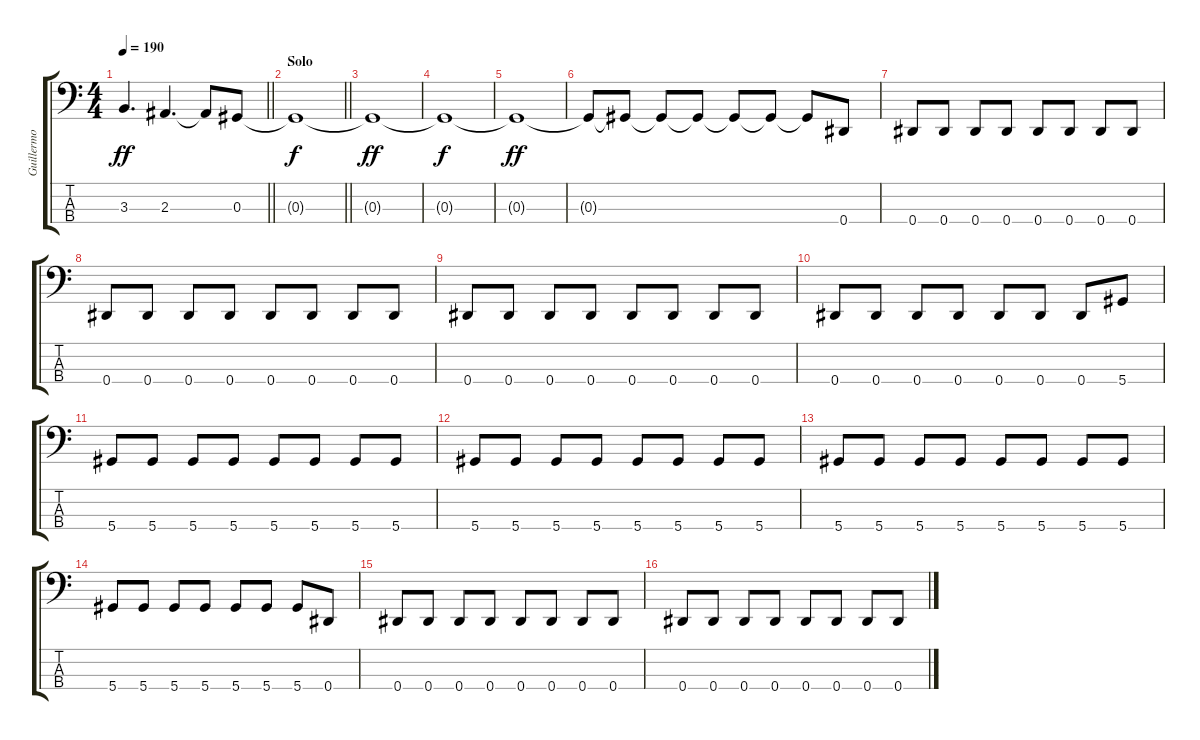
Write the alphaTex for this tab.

\track ("Guillermo Sánchez" "Guillermo ") {instrument electricbasspick}
\staff {score tabs}
\tuning (Gb2 Db2 Ab1 Eb1) {hide}
\ts (4 4)
\tempo 190
\clef f4
\barLineRight lightlight
\ks c
3.3{t}.4{d dy ff} 2.3.4{d} 2.3{t}.8 0.3.8 |
\section ("" "Solo")
\barLineRight lightlight
0.3{t}.1{dy f} |
0.3{t}.1{dy ff} |
0.3{t}.1{dy f} |
0.3{t}.1{dy ff} |
0.3{t}.8 0.3{t}.8 0.3{t}.8 0.3{t}.8 0.3{t}.8 0.3{t}.8 0.3{t}.8 0.4.8 |
0.4.8 0.4.8 0.4.8 0.4.8 0.4.8 0.4.8 0.4.8 0.4.8 |
0.4.8 0.4.8 0.4.8 0.4.8 0.4.8 0.4.8 0.4.8 0.4.8 |
0.4.8 0.4.8 0.4.8 0.4.8 0.4.8 0.4.8 0.4.8 0.4.8 |
0.4.8 0.4.8 0.4.8 0.4.8 0.4.8 0.4.8 0.4.8 5.4.8 |
5.4.8 5.4.8 5.4.8 5.4.8 5.4.8 5.4.8 5.4.8 5.4.8 |
5.4.8 5.4.8 5.4.8 5.4.8 5.4.8 5.4.8 5.4.8 5.4.8 |
5.4.8 5.4.8 5.4.8 5.4.8 5.4.8 5.4.8 5.4.8 5.4.8 |
5.4.8 5.4.8 5.4.8 5.4.8 5.4.8 5.4.8 5.4.8 0.4.8 |
0.4.8 0.4.8 0.4.8 0.4.8 0.4.8 0.4.8 0.4.8 0.4.8 |
0.4.8 0.4.8 0.4.8 0.4.8 0.4.8 0.4.8 0.4.8 0.4.8
